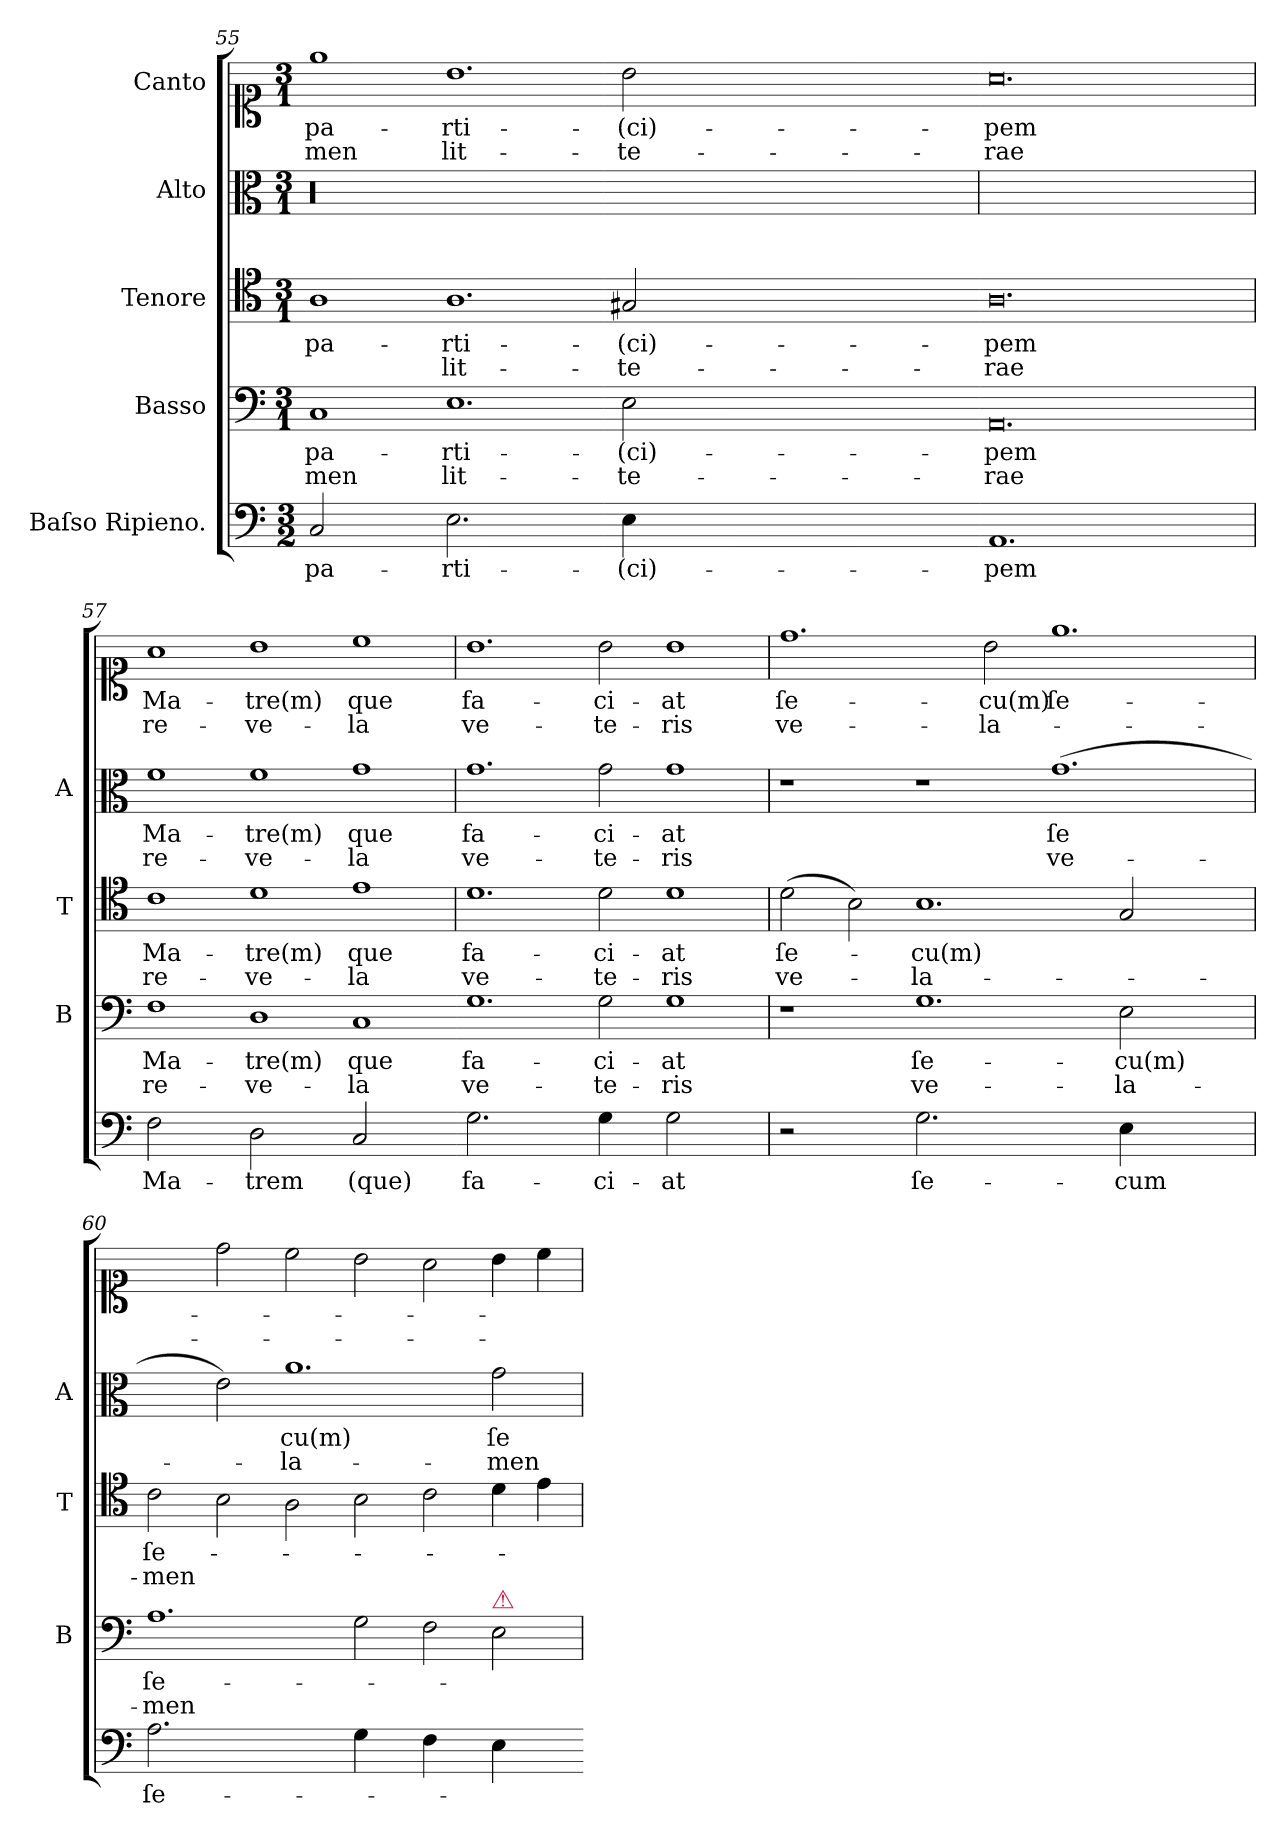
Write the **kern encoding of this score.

**kern	**text	**kern	**text	**text	**kern	**text	**text	**kern	**text	**text	**kern	**text	**text
*part5	*part5	*part4	*part4	*part4	*part3	*part3	*part3	*part2	*part2	*part2	*part1	*part1	*part1
*staff5	*staff5	*staff4	*staff4	*staff4	*staff3	*staff3	*staff3	*staff2	*staff2	*staff2	*staff1	*staff1	*staff1
*I"Baſso Ripieno.	*	*I"Basso	*	*	*I"Tenore	*	*	*I"Alto	*	*	*I"Canto	*	*
*	*	*I'B	*	*	*I'T	*	*	*I'A	*	*	*	*	*
*clefF4	*	*clefF4	*	*	*clefC4	*	*	*clefC3	*	*	*clefC1	*	*
*k[]	*	*k[]	*	*	*k[]	*	*	*k[]	*	*	*k[]	*	*
*M3/2	*	*M3/1	*	*	*M3/1	*	*	*M3/1	*	*	*M3/1	*	*
=55	=55	=55	=55	=55	=55	=55	=55	=55	=55	=55	=55	=55	=55
!LO:N:vis=2	!	!	!	!	!	!	!	!	!	!	!	!	!
1C/	pa-	1C/	pa-	-men	1A\	pa-	.	00.r	.	.	1ee\	pa-	-men
!LO:N:vis=2.	!	!	!	!	!	!	!	!	!	!	!	!	!
1.E\	-rti-	1.E\	-rti-	lit-	1.A\	-rti-	lit-	.	.	.	1.b\	-rti-	lit-
!LO:N:vis=4	!	!	!	!	!	!	!	!	!	!	!	!	!
2E\	-(ci)-	2E\	-(ci)-	-te-	2G#X/	-(ci)-	-te-	.	.	.	2b\	-(ci)-	-te-
0.ryy	.	0.ryy	.	.	0.ryy	.	.	.	.	.	0.ryy	.	.
=56-	=56-	=56-	=56-	=56-	=56-	=56-	=56-	=56	=56-	=56-	=56-	=56-	=56-
!LO:N:vis=1.	!	!	!	!	!	!	!	!	!	!	!	!	!
0.AA/	-pem	0.AA/	-pem	-rae	0.A\	-pem	-rae	0.ryy	.	.	0.a\	-pem	-rae
=57	=57	=57	=57	=57	=57	=57	=57	=57	=57	=57	=57	=57	=57
!LO:N:vis=2	!	!	!	!	!	!	!	!	!	!	!	!	!
1F\	Ma-	1F\	Ma-	re-	1c\	Ma-	re-	1f\	Ma-	re-	1a\	Ma-	re-
!LO:N:vis=2	!	!	!	!	!	!	!	!	!	!	!	!	!
1D\	-trem	1D\	-tre(m)	-ve-	1d\	-tre(m)	-ve-	1f\	-tre(m)	-ve-	1b\	-tre(m)	-ve-
!LO:N:vis=2	!	!	!	!	!	!	!	!	!	!	!	!	!
1C/	(que)	1C/	que	-la	1e\	que	-la	1g\	que	-la	1cc\	que	-la
=58-	=58	=58-	=58	=58	=58	=58	=58	=58	=58	=58	=58	=58	=58
!LO:N:vis=2.	!	!	!	!	!	!	!	!	!	!	!	!	!
1.G\	fa-	1.G\	fa-	ve-	1.d\	fa-	ve-	1.g\	fa-	ve-	1.b\	fa-	ve-
!LO:N:vis=4	!	!	!	!	!	!	!	!	!	!	!	!	!
2G\	-ci-	2G\	-ci-	-te-	2d\	-ci-	-te-	2g\	-ci-	-te-	2b\	-ci-	-te-
!LO:N:vis=2	!	!	!	!	!	!	!	!	!	!	!	!	!
1G\	-at	1G\	-at	-ris	1d\	-at	-ris	1g\	-at	-ris	1b\	-at	-ris
=59	=59	=59	=59	=59	=59	=59	=59	=59	=59	=59	=59	=59	=59
!LO:N:vis=2	!	!	!	!	!	!	!	!	!	!	!	!	!
1r	.	1r	.	.	(2d\	ſe-	ve-	1r	.	.	1.dd\	ſe-	ve-
.	.	.	.	.	2B\)	.	.	.	.	.	.	.	.
!LO:N:vis=2.	!	!	!	!	!	!	!	!	!	!	!	!	!
1.G\	ſe-	1.G\	ſe-	ve-	1.B\	-cu(m)	-la-	1r	.	.	.	.	.
.	.	.	.	.	.	.	.	.	.	.	2b\	-cu(m)	-la-
.	.	.	.	.	.	.	.	(<1.g\	ſe	ve-	1.ee\	ſe-	.
!LO:N:vis=4	!	!	!	!	!	!	!	!	!	!	!	!	!
2E\	-cum	2E\	-cu(m)	-la-	2G/	.	.	.	.	.	.	.	.
2ryy	.	2ryy	.	.	2ryy	.	.	.	.	.	.	.	.
=60	=60	=60	=60	=60	=60	=60	=60	=60	=60	=60	=60	=60	=60
!LO:N:vis=2.	!	!	!	!	!	!	!	!	!	!	!	!	!
1.A\	ſe-	1.A\	ſe-	-men	2c\	ſe-	-men	2ryy	.	.	2ryy	.	.
.	.	.	.	.	2B\	.	.	2e\)	.	.	2dd\	.	.
.	.	.	.	.	2A\	.	.	1.a\	-cu(m)	-la-	2cc\	.	.
!LO:N:vis=4	!	!	!	!	!	!	!	!	!	!	!	!	!
2G\	.	2G\	.	.	2B\	.	.	.	.	.	2b\	.	.
!LO:N:vis=4	!	!	!	!	!	!	!	!	!	!	!	!	!
2F\	.	2F\	.	.	2c\	.	.	.	.	.	2a\	.	.
!	!	!LO:TX:a:color=crimson:t=⚠	!	!	!	!	!	!	!	!	!	!	!
!LO:N:vis=4	!	!	!	!	!	!	!	!	!	!	!	!	!
2E\	.	2E\	.	.	4d\	.	.	2g\	ſe-	-men	4b\	.	.
.	.	.	.	.	4e\	.	.	.	.	.	4cc\	.	.
=-	=	=	=	=	=	=	=	=	=	=	=	=	=
*-	*-	*-	*-	*-	*-	*-	*-	*-	*-	*-	*-	*-	*-
